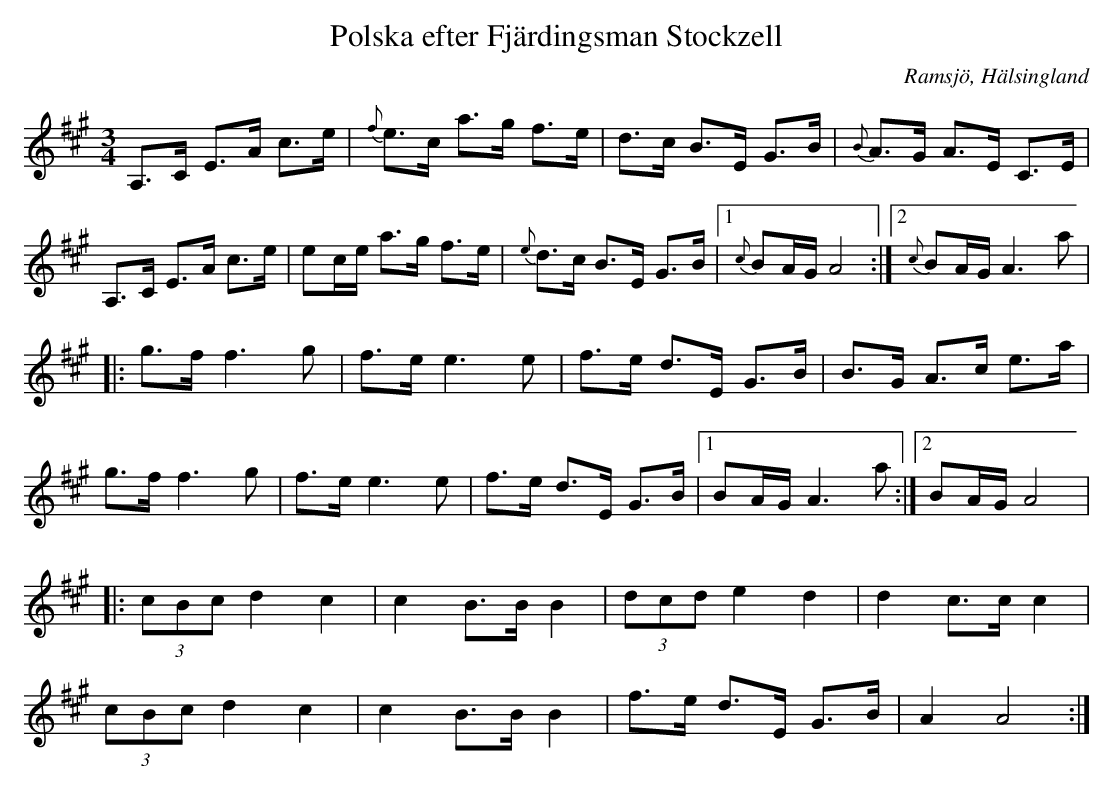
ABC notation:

X:1
T: Polska efter Fjärdingsman Stockzell
O: Ramsjö, Hälsingland
M:3/4
L:1/8
K:A
A,>C E>A c>e|{f}e>c a>g f>e| d>c B>E G>B |{B}A>G A>E C>E|
A,>C E>A c>e|ec/e/ a>g f>e| {e}d>c B>E G>B |1 {c}BA/G/ A4:|2{c}BA/G/ A2>a2|
|:g>f f2>g2|f>e e2>e2|f>e d>E G>B|B>G A>c e>a|
g>f f2>g2|f>e e2>e2|f>e d>E G>B|1 BA/G/ A2>a2:|2 BA/G/ A4|
|:(3cBc d2 c2|c2 B>B B2|(3dcd e2 d2|d2 c>c c2|
(3cBc d2 c2|c2 B>B B2|f>e d>E G>B|A2 A4:|
